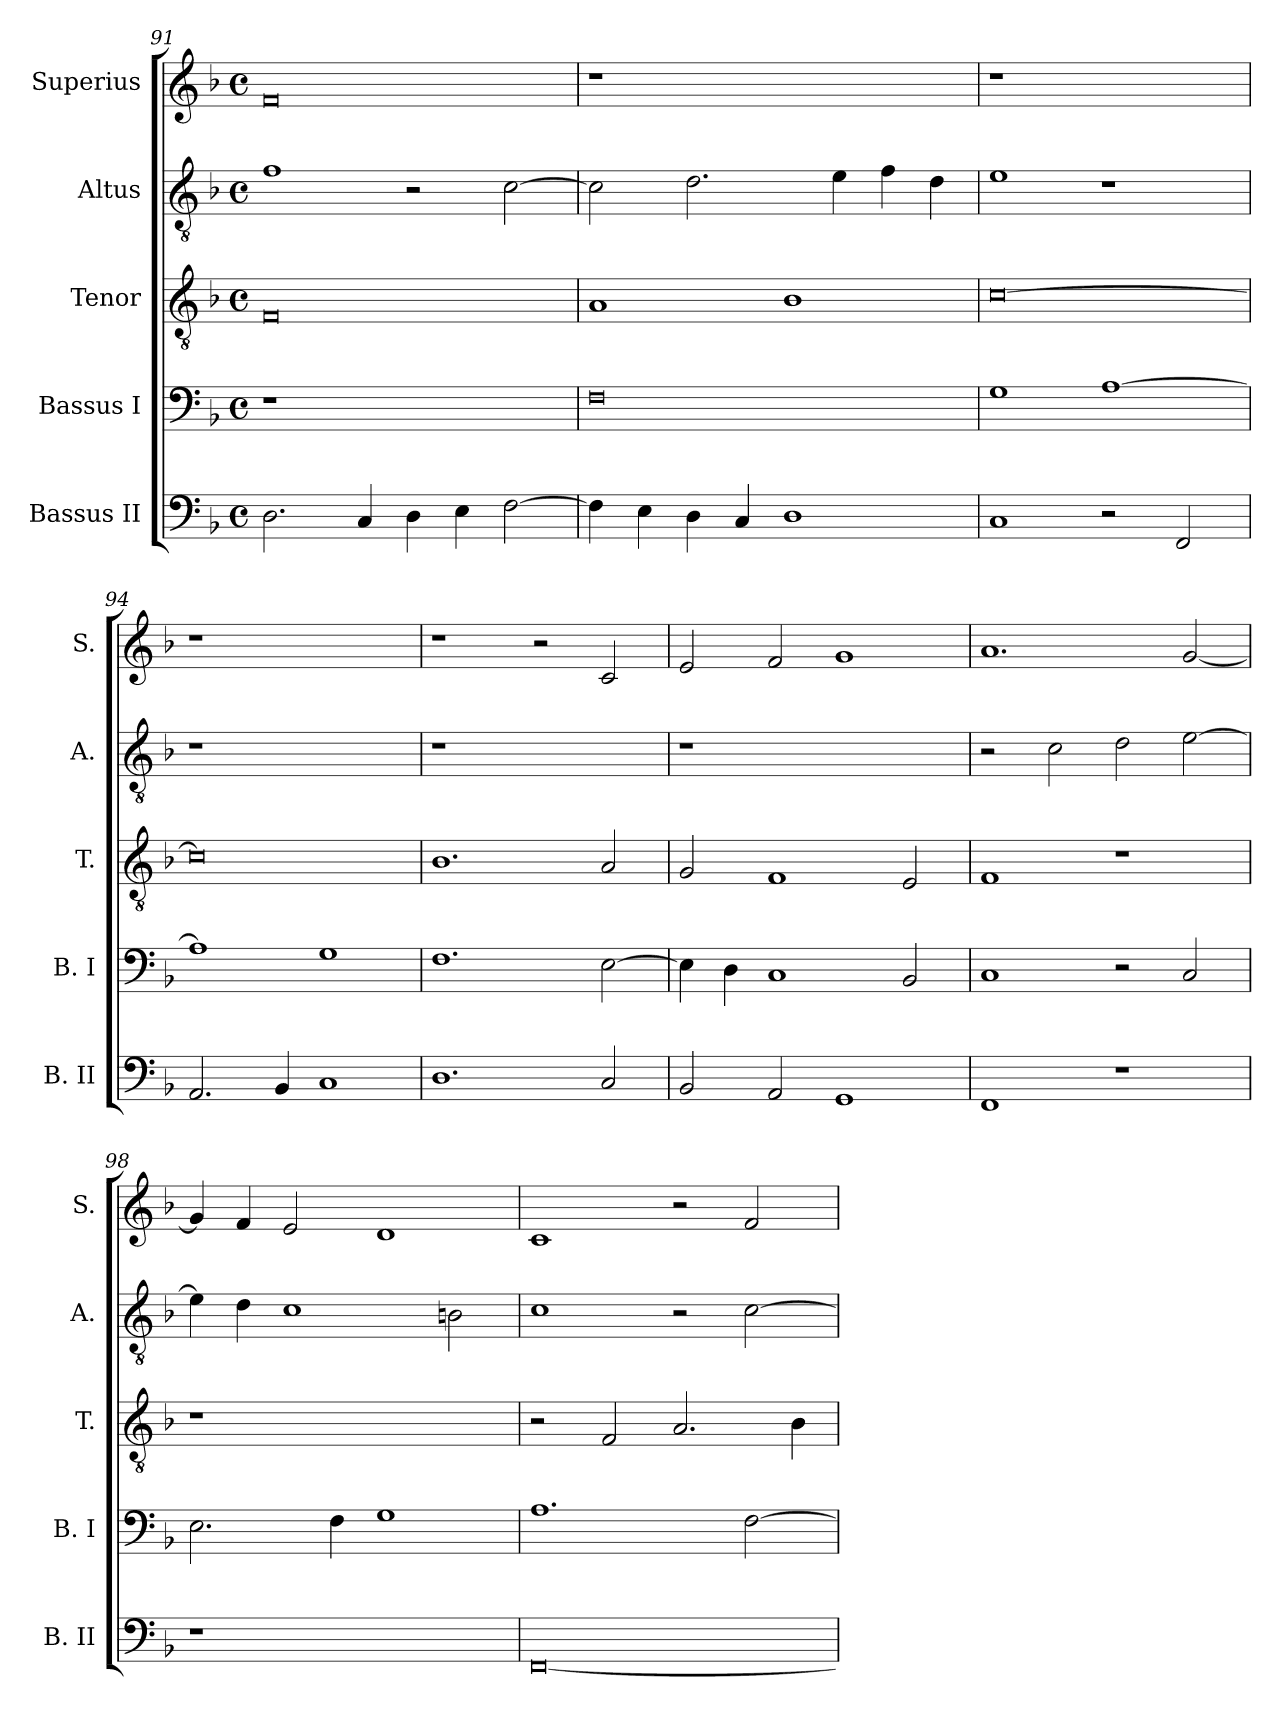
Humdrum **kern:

**kern	**kern	**kern	**kern	**kern
*part5	*part4	*part3	*part2	*part1
*staff5	*staff4	*staff3	*staff2	*staff1
*I"Bassus II	*I"Bassus I	*I"Tenor	*I"Altus	*I"Superius
*I'B. II	*I'B. I	*I'T.	*I'A.	*I'S.
*clefF4	*clefF4	*clefGv2	*clefGv2	*clefG2
*	*	*ITrd7c12	*ITrd7c12	*
*k[b-]	*k[b-]	*k[b-]	*k[b-]	*k[b-]
*F:	*F:	*F:	*F:	*F:
*M4/4	*M4/4	*M4/4	*M4/4	*M4/4
*met(c)	*met(c)	*met(c)	*met(c)	*met(c)
=91	=91	=91	=91	=91
!	!LO:N:vis=1	!	!	!
2.Di\	1r	0FFi	1Fi	0fi
4Ci/	.	.	.	.
4Di\	1ryy	.	2r	.
4Ei\	.	.	.	.
[>2Fi\	.	.	[>2Ci\	.
=92	=92	=92	=92	=92
!	!	!	!	!LO:N:vis=1
4Fi\]	0Fi	1AAi	2Ci\]	1r
4Ei\	.	.	.	.
4Di\	.	.	2.Di\	.
4Ci/	.	.	.	.
1Di	.	1BB-i	.	1ryy
.	.	.	4Ei\	.
.	.	.	4Fi\	.
.	.	.	4Di\	.
=93	=93	=93	=93	=93
!	!	!	!	!LO:N:vis=1
1Ci	1Gi	[>0Ci	1Ei	1r
2r	[>1Ai	.	1r	1ryy
2FFi/	.	.	.	.
=94	=94	=94	=94	=94
!	!	!	!LO:N:vis=1	!LO:N:vis=1
2.AAi/	1Ai]	0Ci]	1r	1r
4BB-i/	.	.	.	.
1Ci	1Gi	.	1ryy	1ryy
!!LO:PB:g=z
=95	=95	=95	=95	=95
!	!	!	!LO:N:vis=1	!
1.Di	1.Fi	1.BB-i	1r	1r
.	.	.	1ryy	2r
2Ci/	[>2Ei\	2AAi/	.	2ci/
=96	=96	=96	=96	=96
!	!	!	!LO:N:vis=1	!
2BB-i/	4Ei\]	2GGi/	1r	2ei/
.	4Di\	.	.	.
2AAi/	1Ci	1FFi	.	2fi/
1GGi	.	.	1ryy	1gi
.	2BB-i/	2EEi/	.	.
=97	=97	=97	=97	=97
1FFi	1Ci	1FFi	2r	1.ai
.	.	.	2Ci\	.
1r	2r	1r	2Di\	.
.	2Ci/	.	[>2Ei\	[<2gi/
=98	=98	=98	=98	=98
!LO:N:vis=1	!	!LO:N:vis=1	!	!
1r	2.Ei\	1r	4Ei\]	4gi/]
.	.	.	4Di\	4fi/
.	.	.	1Ci	2ei/
.	4Fi\	.	.	.
1ryy	1Gi	1ryy	.	1di
.	.	.	2BBni\	.
=99	=99	=99	=99	=99
[<0FFi	1.Ai	2r	1Ci	1ci
.	.	2FFi/	.	.
.	.	2.AAi/	2r	2r
.	[>2Fi\	.	[>2Ci\	2fi/
.	.	4BB-i\	.	.
=	=	=	=	=
*-	*-	*-	*-	*-
